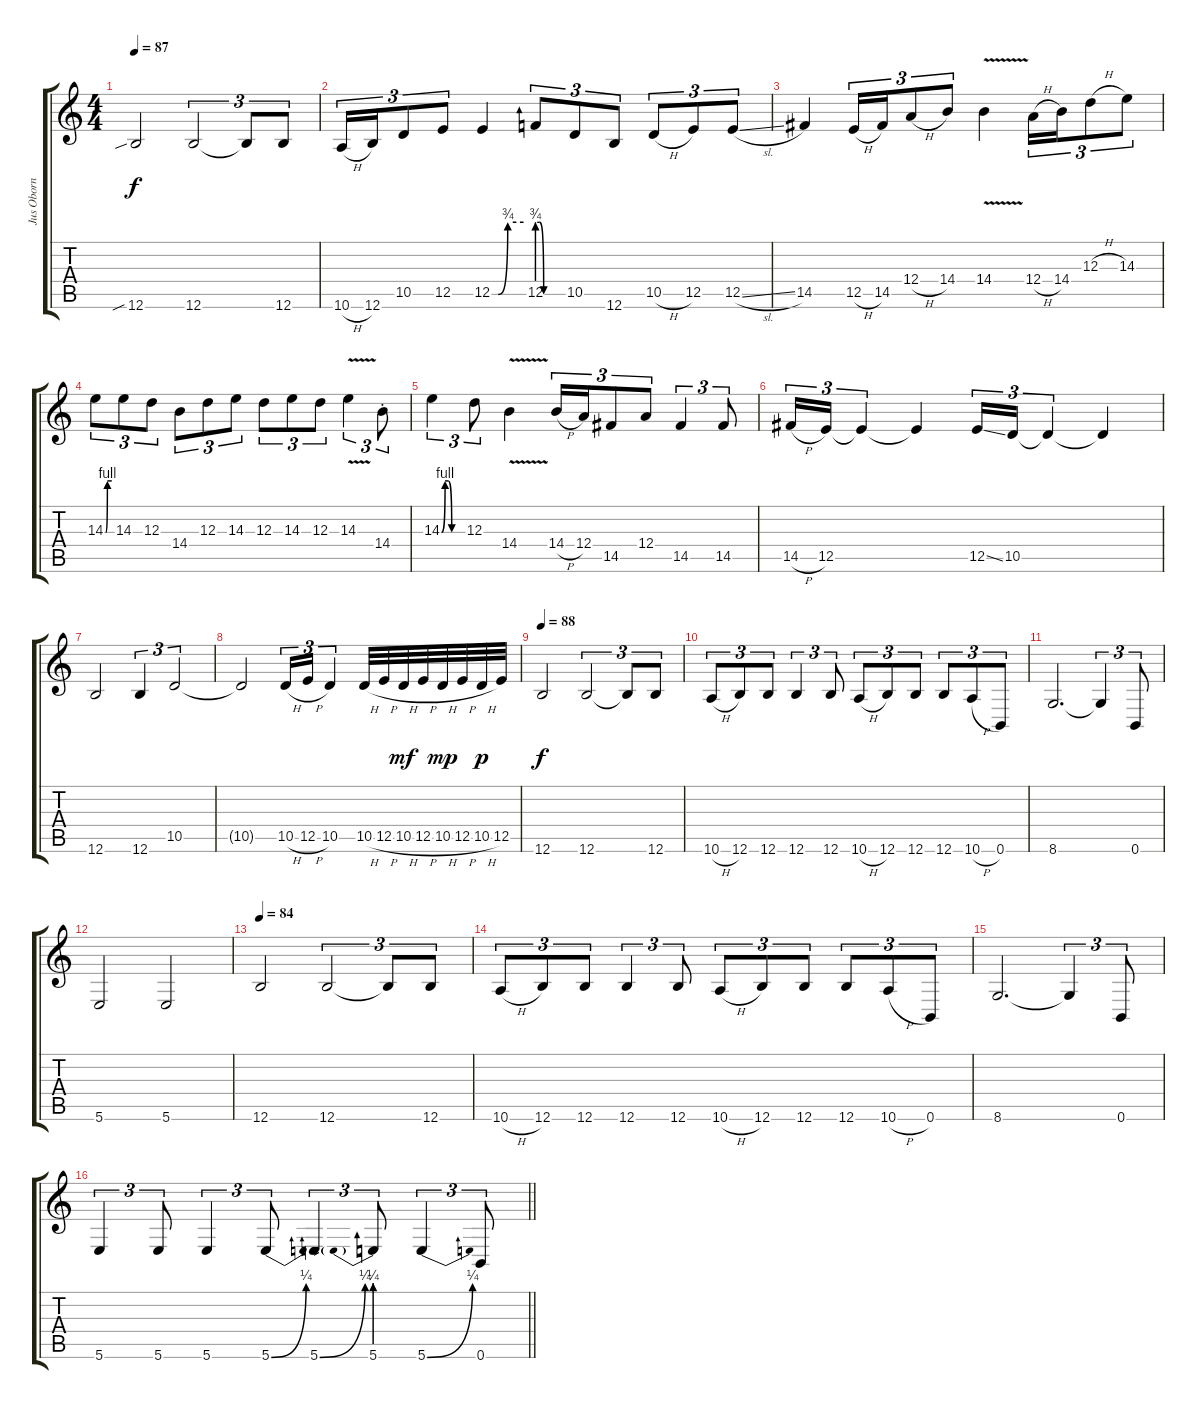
\track ("Jus Oborn" "Jus Oborn") {instrument electricguitarjazz}
\staff {score tabs}
\tuning (B3 Gb3 D3 A2 E2 B1) {hide}
\ts (4 4)
\tempo 87
\clef g2
\ks c
12.6{sib}.2{dy f} 12.6.2{tu (3 2)} 12.6{t}.8{tu (3 2)} 12.6.8{tu (3 2)} |
10.6{h}.16{tu (3 2)} 12.6.16{tu (3 2)} 10.5.8{tu (3 2)} 12.5.8{tu (3 2)} 12.5{be (custom 0 0 12 0 30 3 60 3)}.4 12.5{be (custom 0 3 5 3 15 0 60 0)}.8{tu (3 2)} 10.5.8{tu (3 2)} 12.6.8{tu (3 2)} 10.5{h}.8{tu (3 2)} 12.5.8{tu (3 2)} 12.5{sl}.8{tu (3 2)} |
14.5.4 12.5{h}.16{tu (3 2)} 14.5.16{tu (3 2)} 12.4{h}.8{tu (3 2)} 14.4.8{tu (3 2)} 14.4{v}.4 12.4{h}.16{tu (3 2)} 14.4.16{tu (3 2)} 12.3{h}.8{tu (3 2)} 14.3.8{tu (3 2)} |
14.3{be (custom 0 0 4 0 20 4 60 4)}.8{tu (3 2)} 14.3.8{tu (3 2)} 12.3.8{tu (3 2)} 14.4.8{tu (3 2)} 12.3.8{tu (3 2)} 14.3.8{tu (3 2)} 12.3.8{tu (3 2)} 14.3.8{tu (3 2)} 12.3.8{tu (3 2)} 14.3{v}.4{tu (3 2)} 14.4{st}.8{tu (3 2)} |
14.3{be (custom 0 0 10 4 19 4 29 0 60 0)}.4{tu (3 2)} 12.3.8{tu (3 2)} 14.4{v}.4 14.4{h}.16{tu (3 2)} 12.4.16{tu (3 2)} 14.5.8{tu (3 2)} 12.4.8{tu (3 2)} 14.5.4{tu (3 2)} 14.5.8{tu (3 2)} |
14.5{h}.16{tu (3 2)} 12.5.16{tu (3 2)} 12.5{t}.4{tu (3 2)} 12.5{t}.4 12.5{ss}.16{tu (3 2)} 10.5.16{tu (3 2)} 10.5{t}.4{tu (3 2)} 10.5{t}.4 |
12.6.2 12.6.4{tu (3 2)} 10.5.2{tu (3 2)} |
10.5{t}.2 10.5{h}.16{tu (3 2)} 12.5{h}.16{tu (3 2)} 10.5.4{tu (3 2)} 10.5{h}.32 12.5{h}.32 10.5{h}.32{dy mf} 12.5{h}.32 10.5{h}.32{dy mp} 12.5{h}.32 10.5{h}.32{dy p} 12.5.32 |
\tempo 88
12.6.2{dy f} 12.6.2{tu (3 2)} 12.6{t}.8{tu (3 2)} 12.6.8{tu (3 2)} |
10.6{h}.8{tu (3 2)} 12.6.8{tu (3 2)} 12.6.8{tu (3 2)} 12.6.4{tu (3 2)} 12.6.8{tu (3 2)} 10.6{h}.8{tu (3 2)} 12.6.8{tu (3 2)} 12.6.8{tu (3 2)} 12.6.8{tu (3 2)} 10.6{h}.8{tu (3 2)} 0.6.8{tu (3 2)} |
8.6.2{d} 8.6{t}.4{tu (3 2)} 0.6.8{tu (3 2)} |
5.6.2 5.6.2 |
\tempo 84
12.6.2 12.6.2{tu (3 2)} 12.6{t}.8{tu (3 2)} 12.6.8{tu (3 2)} |
10.6{h}.8{tu (3 2)} 12.6.8{tu (3 2)} 12.6.8{tu (3 2)} 12.6.4{tu (3 2)} 12.6.8{tu (3 2)} 10.6{h}.8{tu (3 2)} 12.6.8{tu (3 2)} 12.6.8{tu (3 2)} 12.6.8{tu (3 2)} 10.6{h}.8{tu (3 2)} 0.6.8{tu (3 2)} |
8.6.2{d} 8.6{t}.4{tu (3 2)} 0.6.8{tu (3 2)} |
\barLineRight lightlight
5.6.4{tu (3 2)} 5.6.8{tu (3 2)} 5.6.4{tu (3 2)} 5.6{be (bend 0 0 60 1)}.8{tu (3 2)} 5.6{be (bend 0 0 60 1)}.4{tu (3 2)} 5.6{be (prebend 0 1 60 1)}.8{tu (3 2)} 5.6{be (bend 0 0 60 1)}.4{tu (3 2)} 0.6.8{tu (3 2)}
